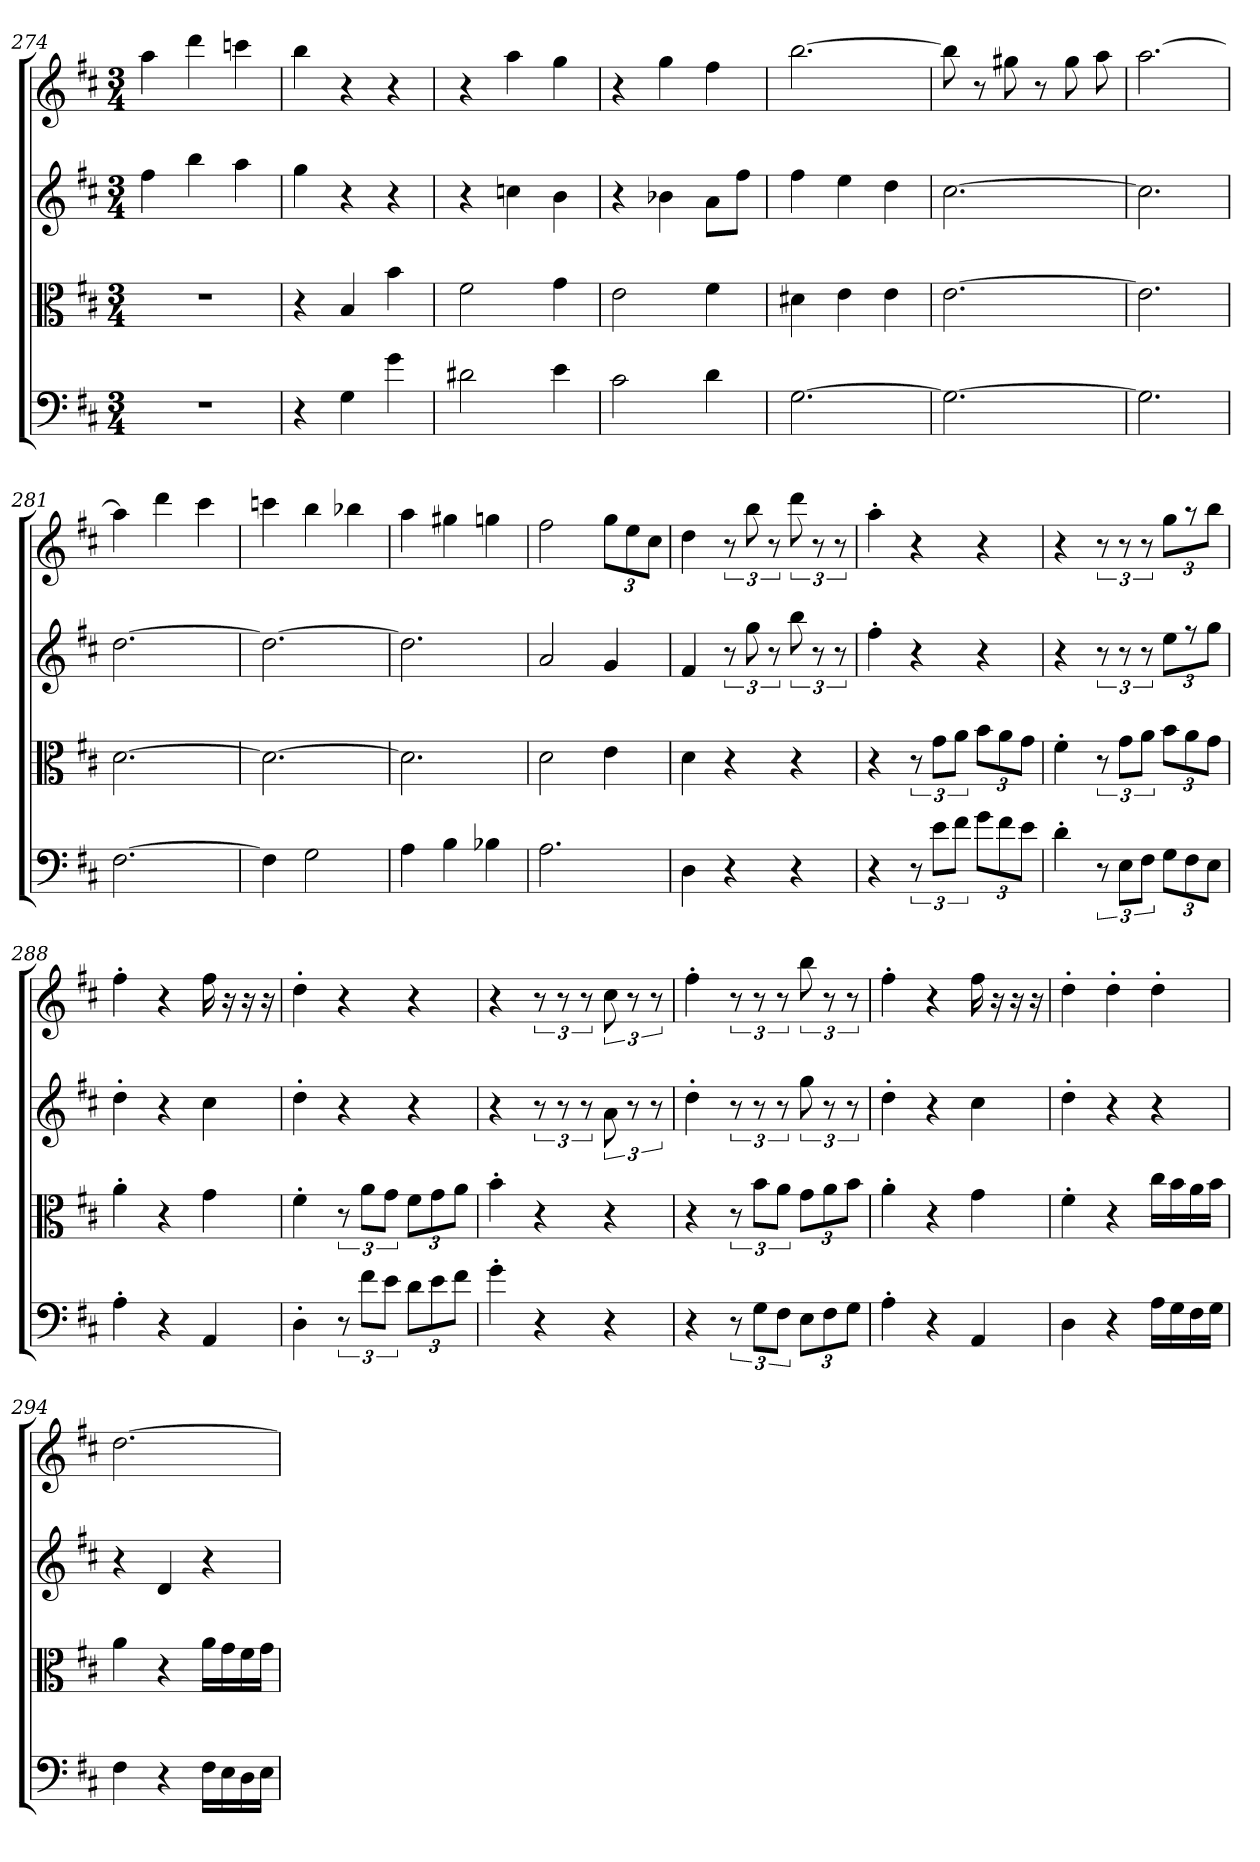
**kern	**kern	**kern	**kern
*part4	*part3	*part2	*part1
*staff4	*staff3	*staff2	*staff1
*clefF4	*clefC3	*clefG2	*clefG2
*k[f#c#]	*k[f#c#]	*k[f#c#]	*k[f#c#]
*D:	*D:	*D:	*D:
*M3/4	*M3/4	*M3/4	*M3/4
=274	=274	=274	=274
2.r	2.r	4ff#\	4aa\
.	.	4bb\	4ddd\
.	.	4aa\	4cccn\
=275	=275	=275	=275
4r	4r	4gg\	4bb\
4G\	4B/	4r	4r
4g\	4b\	4r	4r
=276	=276	=276	=276
2d#X\	2f#\	4r	4r
.	.	4ccn\	4aa\
4e\	4g\	4b\	4gg\
=277	=277	=277	=277
2c#\	2e\	4r	4r
.	.	4b-X\	4gg\
4d\	4f#\	8a\L	4ff#\
.	.	8ff#\J	.
=278	=278	=278	=278
[2.G\	4d#X\	4ff#\	[2.bb\
.	4e\	4ee\	.
.	4e\	4dd\	.
=279	=279	=279	=279
2.G\_	[2.e\	[2.cc#\	8bb\]
.	.	.	8r
.	.	.	8gg#X\
.	.	.	8r
.	.	.	8gg#\
.	.	.	8aa\
=280	=280	=280	=280
2.G\]	2.e\]	2.cc#\]	[2.aa\
=281	=281	=281	=281
[2.F#\	[2.d\	[2.dd\	4aa\]
.	.	.	4ddd\
.	.	.	4ccc#\
=282	=282	=282	=282
4F#\]	2.d\_	2.dd\_	4cccn\
2G\	.	.	4bb\
.	.	.	4bb-X\
=283	=283	=283	=283
4A\	2.d\]	2.dd\]	4aa\
4B\	.	.	4gg#X\
4B-X\	.	.	4ggn\
=284	=284	=284	=284
2.A\	2d\	2a/	2ff#\
.	4e\	4g/	12gg\L
.	.	.	12ee\
.	.	.	12cc#\J
=285	=285	=285	=285
4D\	4d\	4f#/	4dd\
4r	4r	12r	12r
.	.	12gg\	12bb\
.	.	12r	12r
4r	4r	12bb\	12ddd\
.	.	12r	12r
.	.	12r	12r
=286	=286	=286	=286
4r	4r	4ff#'\	4aa'\
12r	12r	4r	4r
12e\L	12g\L	.	.
12f#\J	12a\J	.	.
12g\L	12b\L	4r	4r
12f#\	12a\	.	.
12e\J	12g\J	.	.
=287	=287	=287	=287
4d'\	4f#'\	4r	4r
12r	12r	12r	12r
12E\L	12g\L	12r	12r
12F#\J	12a\J	12r	12r
12G\L	12b\L	12ee\L	12gg\L
12F#\	12a\	12r	12r
12E\J	12g\J	12gg\J	12bb\J
=288	=288	=288	=288
4A'\	4a'\	4dd'\	4ff#'\
4r	4r	4r	4r
4AA/	4g\	4cc#\	16ff#\
.	.	.	16r
.	.	.	16r
.	.	.	16r
=289	=289	=289	=289
4D'\	4f#'\	4dd'\	4dd'\
12r	12r	4r	4r
12f#\L	12a\L	.	.
12e\J	12g\J	.	.
12d\L	12f#\L	4r	4r
12e\	12g\	.	.
12f#\J	12a\J	.	.
=290	=290	=290	=290
4g'\	4b'\	4r	4r
4r	4r	12r	12r
.	.	12r	12r
.	.	12r	12r
4r	4r	12a\	12cc#\
.	.	12r	12r
.	.	12r	12r
=291	=291	=291	=291
4r	4r	4dd'\	4ff#'\
12r	12r	12r	12r
12G\L	12b\L	12r	12r
12F#\J	12a\J	12r	12r
12E\L	12g\L	12gg\	12bb\
12F#\	12a\	12r	12r
12G\J	12b\J	12r	12r
=292	=292	=292	=292
4A'\	4a'\	4dd'\	4ff#'\
4r	4r	4r	4r
4AA/	4g\	4cc#\	16ff#\
.	.	.	16r
.	.	.	16r
.	.	.	16r
=293	=293	=293	=293
4D\	4f#'\	4dd'\	4dd'\
4r	4r	4r	4dd'\
16A\LL	16cc#\LL	4r	4dd'\
16G\	16b\	.	.
16F#\	16a\	.	.
16G\JJ	16b\JJ	.	.
=294	=294	=294	=294
4F#\	4a\	4r	[2.dd\
4r	4r	4d/	.
16F#\LL	16a\LL	4r	.
16E\	16g\	.	.
16D\	16f#\	.	.
16E\JJ	16g\JJ	.	.
=	=	=	=
*-	*-	*-	*-
